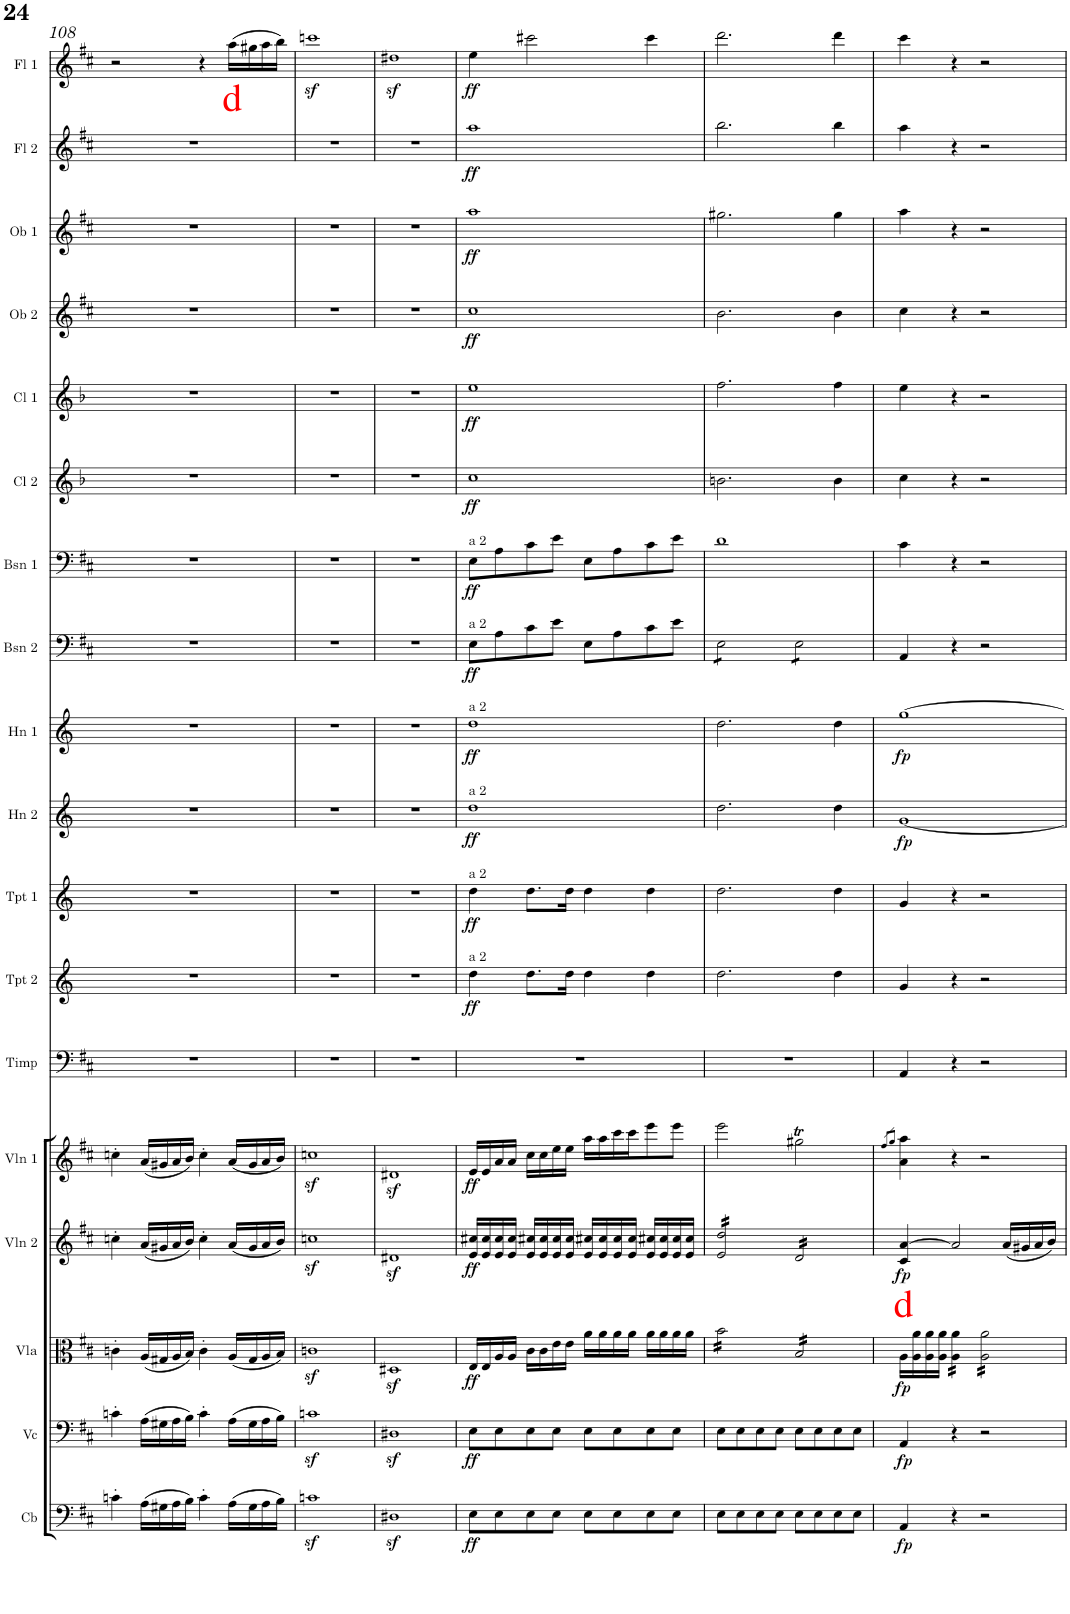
**kern	**dynam	**kern	**dynam	**kern	**dynam	**kern	**text	**dynam	**kern	**dynam	**kern	**kern	**dynam	**kern	**dynam	**kern	**dynam	**kern	**dynam	**kern	**dynam	**kern	**dynam	**kern	**dynam	**kern	**dynam	**kern	**dynam	**kern	**dynam	**kern	**dynam	**kern	**text	**dynam
*part18	*part18	*part17	*part17	*part16	*part16	*part15	*part15	*part15	*part14	*part14	*part13	*part12	*part12	*part11	*part11	*part10	*part10	*part9	*part9	*part8	*part8	*part7	*part7	*part6	*part6	*part5	*part5	*part4	*part4	*part3	*part3	*part2	*part2	*part1	*part1	*part1
*staff18	*staff18	*staff17	*staff17	*staff16	*staff16	*staff15	*staff15	*staff15	*staff14	*staff14	*staff13	*staff12	*staff12	*staff11	*staff11	*staff10	*staff10	*staff9	*staff9	*staff8	*staff8	*staff7	*staff7	*staff6	*staff6	*staff5	*staff5	*staff4	*staff4	*staff3	*staff3	*staff2	*staff2	*staff1	*staff1	*staff1
*I"Contrabass	*	*I"Violoncello	*	*I"Viola	*	*I"Violin 2	*	*	*I"Violin 1	*	*I"Timpani	*I"D Trumpet 2	*	*I"D Trumpet 1	*	*I"D Horn 2	*	*I"D Horn 1	*	*I"Bassoon 2	*	*I"Bassoon 1	*	*I"A Clarinet 2	*	*I"A Clarinet 1	*	*I"Oboe 2	*	*I"Oboe 1	*	*I"Flute 2	*	*I"Flute 1	*	*
*I'Cb	*	*I'Vc	*	*I'Vla	*	*I'Vln 2	*	*	*I'Vln 1	*	*I'Timp	*I'Tpt 2	*	*I'Tpt 1	*	*I'Hn 2	*	*I'Hn 1	*	*I'Bsn 2	*	*I'Bsn 1	*	*I'Cl 2	*	*I'Cl 1	*	*I'Ob 2	*	*I'Ob 1	*	*I'Fl 2	*	*I'Fl 1	*	*
!!LO:PB:g=z
*clefF4	*	*clefF4	*	*clefC3	*	*clefG2	*	*	*clefG2	*	*clefF4	*clefG2	*	*clefG2	*	*clefG2	*	*clefG2	*	*clefF4	*	*clefF4	*	*clefG2	*	*clefG2	*	*clefG2	*	*clefG2	*	*clefG2	*	*clefG2	*	*
*Trd7c12	*	*	*	*	*	*	*	*	*	*	*	*Trd-1c-2	*	*Trd-1c-2	*	*Trd6c10	*	*Trd6c10	*	*	*	*	*	*Trd2c3	*	*Trd2c3	*	*	*	*	*	*	*	*	*	*
*k[f#c#]	*	*k[f#c#]	*	*k[f#c#]	*	*k[f#c#]	*	*	*k[f#c#]	*	*k[f#c#]	*k[]	*	*k[]	*	*k[]	*	*k[]	*	*k[f#c#]	*	*k[f#c#]	*	*k[b-]	*	*k[b-]	*	*k[f#c#]	*	*k[f#c#]	*	*k[f#c#]	*	*k[f#c#]	*	*
*M4/4	*	*M4/4	*	*M4/4	*	*M4/4	*	*	*M4/4	*	*M4/4	*M4/4	*	*M4/4	*	*M4/4	*	*M4/4	*	*M4/4	*	*M4/4	*	*M4/4	*	*M4/4	*	*M4/4	*	*M4/4	*	*M4/4	*	*M4/4	*	*
*met(c)	*	*met(c)	*	*met(c)	*	*met(c)	*	*	*met(c)	*	*met(c)	*met(c)	*	*met(c)	*	*met(c)	*	*met(c)	*	*met(c)	*	*met(c)	*	*met(c)	*	*met(c)	*	*met(c)	*	*met(c)	*	*met(c)	*	*met(c)	*	*
=108	=108	=108	=108	=108	=108	=108	=108	=108	=108	=108	=108	=108	=108	=108	=108	=108	=108	=108	=108	=108	=108	=108	=108	=108	=108	=108	=108	=108	=108	=108	=108	=108	=108	=108	=108	=108
4cn'\	.	4cn'\	.	4cn'\	.	4ccn'\	.	.	4ccn'\	.	1r	1r	.	1r	.	1r	.	1r	.	1r	.	1r	.	1r	.	1r	.	1r	.	1r	.	1r	.	2r	.	.
(16A\LL	.	(16A\LL	.	(16A/LL	.	(16a/LL	.	.	(16a/LL	.	.	.	.	.	.	.	.	.	.	.	.	.	.	.	.	.	.	.	.	.	.	.	.	.	.	.
16G#X\	.	16G#X\	.	16G#X/	.	16g#X/	.	.	16g#X/	.	.	.	.	.	.	.	.	.	.	.	.	.	.	.	.	.	.	.	.	.	.	.	.	.	.	.
16A\	.	16A\	.	16A/	.	16a/	.	.	16a/	.	.	.	.	.	.	.	.	.	.	.	.	.	.	.	.	.	.	.	.	.	.	.	.	.	.	.
16B\JJ)	.	16B\JJ)	.	16B/JJ)	.	16b/JJ)	.	.	16b/JJ)	.	.	.	.	.	.	.	.	.	.	.	.	.	.	.	.	.	.	.	.	.	.	.	.	.	.	.
4c'\	.	4c'\	.	4c'\	.	4cc'\	.	.	4cc'\	.	.	.	.	.	.	.	.	.	.	.	.	.	.	.	.	.	.	.	.	.	.	.	.	4r	.	.
!	!	!	!	!	!	!	!	!	!	!	!	!	!	!	!	!	!	!	!	!	!	!	!	!	!	!	!	!	!	!	!	!	!	!	!LO:LY:b:color=#FF0000	!
(16A\LL	.	(16A\LL	.	(16A/LL	.	(16a/LL	.	.	(16a/LL	.	.	.	.	.	.	.	.	.	.	.	.	.	.	.	.	.	.	.	.	.	.	.	.	(16aa\LL	d	.
16G#\	.	16G#\	.	16G#/	.	16g#/	.	.	16g#/	.	.	.	.	.	.	.	.	.	.	.	.	.	.	.	.	.	.	.	.	.	.	.	.	16gg#X\	.	.
16A\	.	16A\	.	16A/	.	16a/	.	.	16a/	.	.	.	.	.	.	.	.	.	.	.	.	.	.	.	.	.	.	.	.	.	.	.	.	16aa\	.	.
16B\JJ)	.	16B\JJ)	.	16B/JJ)	.	16b/JJ)	.	.	16b/JJ)	.	.	.	.	.	.	.	.	.	.	.	.	.	.	.	.	.	.	.	.	.	.	.	.	16bb\JJ)	.	.
=109	=109	=109	=109	=109	=109	=109	=109	=109	=109	=109	=109	=109	=109	=109	=109	=109	=109	=109	=109	=109	=109	=109	=109	=109	=109	=109	=109	=109	=109	=109	=109	=109	=109	=109	=109	=109
1cnz<	.	1cnz<	.	1cnz<	.	1ccnz<	.	.	1ccnz<	.	1r	1r	.	1r	.	1r	.	1r	.	1r	.	1r	.	1r	.	1r	.	1r	.	1r	.	1r	.	1cccnz<	.	.
=110	=110	=110	=110	=110	=110	=110	=110	=110	=110	=110	=110	=110	=110	=110	=110	=110	=110	=110	=110	=110	=110	=110	=110	=110	=110	=110	=110	=110	=110	=110	=110	=110	=110	=110	=110	=110
1D#Xz<	.	1D#Xz<	.	1D#Xz<	.	1d#Xz<	.	.	1d#Xz<	.	1r	1r	.	1r	.	1r	.	1r	.	1r	.	1r	.	1r	.	1r	.	1r	.	1r	.	1r	.	1dd#Xz<	.	.
=111	=111	=111	=111	=111	=111	=111	=111	=111	=111	=111	=111	=111	=111	=111	=111	=111	=111	=111	=111	=111	=111	=111	=111	=111	=111	=111	=111	=111	=111	=111	=111	=111	=111	=111	=111	=111
!	!	!	!	!	!	!	!	!	!	!	!	!	!	!	!	!	!	!	!	!	!	!LO:TX:a:t=a 2	!	!	!	!	!	!	!	!	!	!	!	!	!	!
!	!	!	!	!	!	!	!	!	!	!	!	!	!	!	!	!	!	!	!	!LO:TX:a:t=a 2	!	!	!	!	!	!	!	!	!	!	!	!	!	!	!	!
!	!	!	!	!	!	!	!	!	!	!	!	!	!	!	!	!	!	!LO:TX:a:t=a 2	!	!	!	!	!	!	!	!	!	!	!	!	!	!	!	!	!	!
!	!	!	!	!	!	!	!	!	!	!	!	!	!	!	!	!LO:TX:a:t=a 2	!	!	!	!	!	!	!	!	!	!	!	!	!	!	!	!	!	!	!	!
!	!	!	!	!	!	!	!	!	!	!	!	!	!	!LO:TX:a:t=a 2	!	!	!	!	!	!	!	!	!	!	!	!	!	!	!	!	!	!	!	!	!	!
!	!	!	!	!	!	!	!	!	!	!	!	!LO:TX:a:t=a 2	!	!	!	!	!	!	!	!	!	!	!	!	!	!	!	!	!	!	!	!	!	!	!	!
!	!LO:DY:b	!	!LO:DY:b	!	!LO:DY:b	!	!	!LO:DY:b	!	!LO:DY:b	!	!	!LO:DY:b	!	!LO:DY:b	!	!LO:DY:b	!	!LO:DY:b	!	!LO:DY:b	!	!LO:DY:b	!	!LO:DY:b	!	!LO:DY:b	!	!LO:DY:b	!	!LO:DY:b	!	!LO:DY:b	!	!	!LO:DY:b
8E\L	ff	8E\L	ff	16E/LL	ff	16e/ 16cc#X/LL	.	ff	16e/LL	ff	1r	4dd\	ff	4dd\	ff	1dd	ff	1dd	ff	8E\L	ff	8E\L	ff	1cc	ff	1ee	ff	1cc#	ff	1aa	ff	1aa	ff	4ee\	.	ff
.	.	.	.	16E/	.	16e/ 16cc#/	.	.	16e/	.	.	.	.	.	.	.	.	.	.	.	.	.	.	.	.	.	.	.	.	.	.	.	.	.	.	.
8E\	.	8E\	.	16A/	.	16e/ 16cc#/	.	.	16a/	.	.	.	.	.	.	.	.	.	.	8A\	.	8A\	.	.	.	.	.	.	.	.	.	.	.	.	.	.
.	.	.	.	16A/JJ	.	16e/ 16cc#/JJ	.	.	16a/JJ	.	.	.	.	.	.	.	.	.	.	.	.	.	.	.	.	.	.	.	.	.	.	.	.	.	.	.
8E\	.	8E\	.	16c#\LL	.	16e/ 16cc#X/LL	.	.	16cc#\LL	.	.	8.dd\L	.	8.dd\L	.	.	.	.	.	8c#\	.	8c#\	.	.	.	.	.	.	.	.	.	.	.	2ccc#X\	.	.
.	.	.	.	16c#\	.	16e/ 16cc#/	.	.	16cc#\	.	.	.	.	.	.	.	.	.	.	.	.	.	.	.	.	.	.	.	.	.	.	.	.	.	.	.
8E\J	.	8E\J	.	16e\	.	16e/ 16cc#/	.	.	16ee\	.	.	.	.	.	.	.	.	.	.	8e\J	.	8e\J	.	.	.	.	.	.	.	.	.	.	.	.	.	.
.	.	.	.	16e\JJ	.	16e/ 16cc#/JJ	.	.	16ee\JJ	.	.	16dd\Jk	.	16dd\Jk	.	.	.	.	.	.	.	.	.	.	.	.	.	.	.	.	.	.	.	.	.	.
8E\L	.	8E\L	.	16a\LL	.	16e/ 16cc#X/LL	.	.	16aa\LL	.	.	4dd\	.	4dd\	.	.	.	.	.	8E\L	.	8E\L	.	.	.	.	.	.	.	.	.	.	.	.	.	.
.	.	.	.	16a\	.	16e/ 16cc#/	.	.	16aa\	.	.	.	.	.	.	.	.	.	.	.	.	.	.	.	.	.	.	.	.	.	.	.	.	.	.	.
8E\	.	8E\	.	16a\	.	16e/ 16cc#/	.	.	16ccc#\	.	.	.	.	.	.	.	.	.	.	8A\	.	8A\	.	.	.	.	.	.	.	.	.	.	.	.	.	.
.	.	.	.	16a\JJ	.	16e/ 16cc#/JJ	.	.	16ccc#\J	.	.	.	.	.	.	.	.	.	.	.	.	.	.	.	.	.	.	.	.	.	.	.	.	.	.	.
8E\	.	8E\	.	16a\LL	.	16e/ 16cc#X/LL	.	.	8eee\	.	.	4dd\	.	4dd\	.	.	.	.	.	8c#\	.	8c#\	.	.	.	.	.	.	.	.	.	.	.	4ccc#\	.	.
.	.	.	.	16a\	.	16e/ 16cc#/	.	.	.	.	.	.	.	.	.	.	.	.	.	.	.	.	.	.	.	.	.	.	.	.	.	.	.	.	.	.
8E\J	.	8E\J	.	16a\	.	16e/ 16cc#/	.	.	8eee\J	.	.	.	.	.	.	.	.	.	.	8e\J	.	8e\J	.	.	.	.	.	.	.	.	.	.	.	.	.	.
.	.	.	.	16a\JJ	.	16e/ 16cc#/JJ	.	.	.	.	.	.	.	.	.	.	.	.	.	.	.	.	.	.	.	.	.	.	.	.	.	.	.	.	.	.
=112	=112	=112	=112	=112	=112	=112	=112	=112	=112	=112	=112	=112	=112	=112	=112	=112	=112	=112	=112	=112	=112	=112	=112	=112	=112	=112	=112	=112	=112	=112	=112	=112	=112	=112	=112	=112
*	*	*	*	*tremolo	*	*	*	*	*	*	*	*	*	*	*	*	*	*	*	*	*	*	*	*	*	*	*	*	*	*	*	*	*	*	*	*
*	*	*	*	*	*	*tremolo	*	*	*	*	*	*	*	*	*	*	*	*	*	*	*	*	*	*	*	*	*	*	*	*	*	*	*	*	*	*
*	*	*	*	*	*	*	*	*	*	*	*	*	*	*	*	*	*	*	*	*tremolo	*	*	*	*	*	*	*	*	*	*	*	*	*	*	*	*
8E\L	.	8E\L	.	16b\LL	.	16e/ 16dd/LL	.	.	2eee\	.	1r	2.dd\	.	2.dd\	.	2.dd\	.	2.dd\	.	8E\L	.	1d	.	2.bn\	.	2.ff\	.	2.b\	.	2.gg#X\	.	2.bb\	.	2.ddd\	.	.
.	.	.	.	16b\	.	16e/ 16dd/	.	.	.	.	.	.	.	.	.	.	.	.	.	.	.	.	.	.	.	.	.	.	.	.	.	.	.	.	.	.
8E\	.	8E\	.	16b\	.	16e/ 16dd/	.	.	.	.	.	.	.	.	.	.	.	.	.	8E\	.	.	.	.	.	.	.	.	.	.	.	.	.	.	.	.
.	.	.	.	16b\	.	16e/ 16dd/	.	.	.	.	.	.	.	.	.	.	.	.	.	.	.	.	.	.	.	.	.	.	.	.	.	.	.	.	.	.
8E\	.	8E\	.	16b\	.	16e/ 16dd/	.	.	.	.	.	.	.	.	.	.	.	.	.	8E\	.	.	.	.	.	.	.	.	.	.	.	.	.	.	.	.
.	.	.	.	16b\	.	16e/ 16dd/	.	.	.	.	.	.	.	.	.	.	.	.	.	.	.	.	.	.	.	.	.	.	.	.	.	.	.	.	.	.
8E\J	.	8E\J	.	16b\	.	16e/ 16dd/	.	.	.	.	.	.	.	.	.	.	.	.	.	8E\J	.	.	.	.	.	.	.	.	.	.	.	.	.	.	.	.
.	.	.	.	16b\JJ	.	16e/ 16dd/JJ	.	.	.	.	.	.	.	.	.	.	.	.	.	.	.	.	.	.	.	.	.	.	.	.	.	.	.	.	.	.
8E\L	.	8E\L	.	16B/LL	.	16d/LL	.	.	2gg#Xt\	.	.	.	.	.	.	.	.	.	.	8E\L	.	.	.	.	.	.	.	.	.	.	.	.	.	.	.	.
.	.	.	.	16B/	.	16d/	.	.	.	.	.	.	.	.	.	.	.	.	.	.	.	.	.	.	.	.	.	.	.	.	.	.	.	.	.	.
8E\	.	8E\	.	16B/	.	16d/	.	.	.	.	.	.	.	.	.	.	.	.	.	8E\	.	.	.	.	.	.	.	.	.	.	.	.	.	.	.	.
.	.	.	.	16B/	.	16d/	.	.	.	.	.	.	.	.	.	.	.	.	.	.	.	.	.	.	.	.	.	.	.	.	.	.	.	.	.	.
8E\	.	8E\	.	16B/	.	16d/	.	.	.	.	.	4dd\	.	4dd\	.	4dd\	.	4dd\	.	8E\	.	.	.	4b\	.	4ff\	.	4b\	.	4gg#\	.	4bb\	.	4ddd\	.	.
.	.	.	.	16B/	.	16d/	.	.	.	.	.	.	.	.	.	.	.	.	.	.	.	.	.	.	.	.	.	.	.	.	.	.	.	.	.	.
8E\J	.	8E\J	.	16B/	.	16d/	.	.	.	.	.	.	.	.	.	.	.	.	.	8E\J	.	.	.	.	.	.	.	.	.	.	.	.	.	.	.	.
*	*	*	*	*	*	*	*	*	*	*	*	*	*	*	*	*	*	*	*	*Xtremolo	*	*	*	*	*	*	*	*	*	*	*	*	*	*	*	*
.	.	.	.	16B/JJ	.	16d/JJ	.	.	.	.	.	.	.	.	.	.	.	.	.	.	.	.	.	.	.	.	.	.	.	.	.	.	.	.	.	.
*	*	*	*	*	*	*Xtremolo	*	*	*	*	*	*	*	*	*	*	*	*	*	*	*	*	*	*	*	*	*	*	*	*	*	*	*	*	*	*
*	*	*	*	*Xtremolo	*	*	*	*	*	*	*	*	*	*	*	*	*	*	*	*	*	*	*	*	*	*	*	*	*	*	*	*	*	*	*	*
=113	=113	=113	=113	=113	=113	=113	=113	=113	=113	=113	=113	=113	=113	=113	=113	=113	=113	=113	=113	=113	=113	=113	=113	=113	=113	=113	=113	=113	=113	=113	=113	=113	=113	=113	=113	=113
.	.	.	.	.	.	.	.	.	8qff#/L	.	.	.	.	.	.	.	.	.	.	.	.	.	.	.	.	.	.	.	.	.	.	.	.	.	.	.
.	.	.	.	.	.	.	.	.	8qgg/J	.	.	.	.	.	.	.	.	.	.	.	.	.	.	.	.	.	.	.	.	.	.	.	.	.	.	.
!	!LO:DY:b	!	!LO:DY:b	!	!LO:DY:b	!	!LO:LY:b:color=#FF0000	!LO:DY:b	!	!	!	!	!	!	!	!	!LO:DY:b	!	!LO:DY:b	!	!	!	!	!	!	!	!	!	!	!	!	!	!	!	!	!
4AA/	fp	4AA/	fp	16A\LL	fp	4c#/ [4a/	d	fp	4a\ 4aa\	.	4AA/	4g/	.	4g/	.	[1g	fp	[1gg	fp	4AA/	.	4c#\	.	4cc\	.	4ee\	.	4cc#\	.	4aa\	.	4aa\	.	4ccc#\	.	.
.	.	.	.	16A\ 16a\	.	.	.	.	.	.	.	.	.	.	.	.	.	.	.	.	.	.	.	.	.	.	.	.	.	.	.	.	.	.	.	.
.	.	.	.	16A\ 16a\	.	.	.	.	.	.	.	.	.	.	.	.	.	.	.	.	.	.	.	.	.	.	.	.	.	.	.	.	.	.	.	.
.	.	.	.	16A\ 16a\JJ	.	.	.	.	.	.	.	.	.	.	.	.	.	.	.	.	.	.	.	.	.	.	.	.	.	.	.	.	.	.	.	.
*	*	*	*	*tremolo	*	*	*	*	*	*	*	*	*	*	*	*	*	*	*	*	*	*	*	*	*	*	*	*	*	*	*	*	*	*	*	*
4r	.	4r	.	16A\ 16a\LL	.	2a/]	.	.	4r	.	4r	4r	.	4r	.	.	.	.	.	4r	.	4r	.	4r	.	4r	.	4r	.	4r	.	4r	.	4r	.	.
.	.	.	.	16A\ 16a\	.	.	.	.	.	.	.	.	.	.	.	.	.	.	.	.	.	.	.	.	.	.	.	.	.	.	.	.	.	.	.	.
.	.	.	.	16A\ 16a\	.	.	.	.	.	.	.	.	.	.	.	.	.	.	.	.	.	.	.	.	.	.	.	.	.	.	.	.	.	.	.	.
.	.	.	.	16A\ 16a\JJ	.	.	.	.	.	.	.	.	.	.	.	.	.	.	.	.	.	.	.	.	.	.	.	.	.	.	.	.	.	.	.	.
2r	.	2r	.	16A\ 16a\LL	.	.	.	.	2r	.	2r	2r	.	2r	.	.	.	.	.	2r	.	2r	.	2r	.	2r	.	2r	.	2r	.	2r	.	2r	.	.
.	.	.	.	16A\ 16a\	.	.	.	.	.	.	.	.	.	.	.	.	.	.	.	.	.	.	.	.	.	.	.	.	.	.	.	.	.	.	.	.
.	.	.	.	16A\ 16a\	.	.	.	.	.	.	.	.	.	.	.	.	.	.	.	.	.	.	.	.	.	.	.	.	.	.	.	.	.	.	.	.
.	.	.	.	16A\ 16a\	.	.	.	.	.	.	.	.	.	.	.	.	.	.	.	.	.	.	.	.	.	.	.	.	.	.	.	.	.	.	.	.
.	.	.	.	16A\ 16a\	.	(16a/LL	.	.	.	.	.	.	.	.	.	.	.	.	.	.	.	.	.	.	.	.	.	.	.	.	.	.	.	.	.	.
.	.	.	.	16A\ 16a\	.	16g#X/	.	.	.	.	.	.	.	.	.	.	.	.	.	.	.	.	.	.	.	.	.	.	.	.	.	.	.	.	.	.
.	.	.	.	16A\ 16a\	.	16a/	.	.	.	.	.	.	.	.	.	.	.	.	.	.	.	.	.	.	.	.	.	.	.	.	.	.	.	.	.	.
.	.	.	.	16A\ 16a\JJ	.	16b/JJ)	.	.	.	.	.	.	.	.	.	.	.	.	.	.	.	.	.	.	.	.	.	.	.	.	.	.	.	.	.	.
*	*	*	*	*Xtremolo	*	*	*	*	*	*	*	*	*	*	*	*	*	*	*	*	*	*	*	*	*	*	*	*	*	*	*	*	*	*	*	*
=	=	=	=	=	=	=	=	=	=	=	=	=	=	=	=	=	=	=	=	=	=	=	=	=	=	=	=	=	=	=	=	=	=	=	=	=
*-	*-	*-	*-	*-	*-	*-	*-	*-	*-	*-	*-	*-	*-	*-	*-	*-	*-	*-	*-	*-	*-	*-	*-	*-	*-	*-	*-	*-	*-	*-	*-	*-	*-	*-	*-	*-
